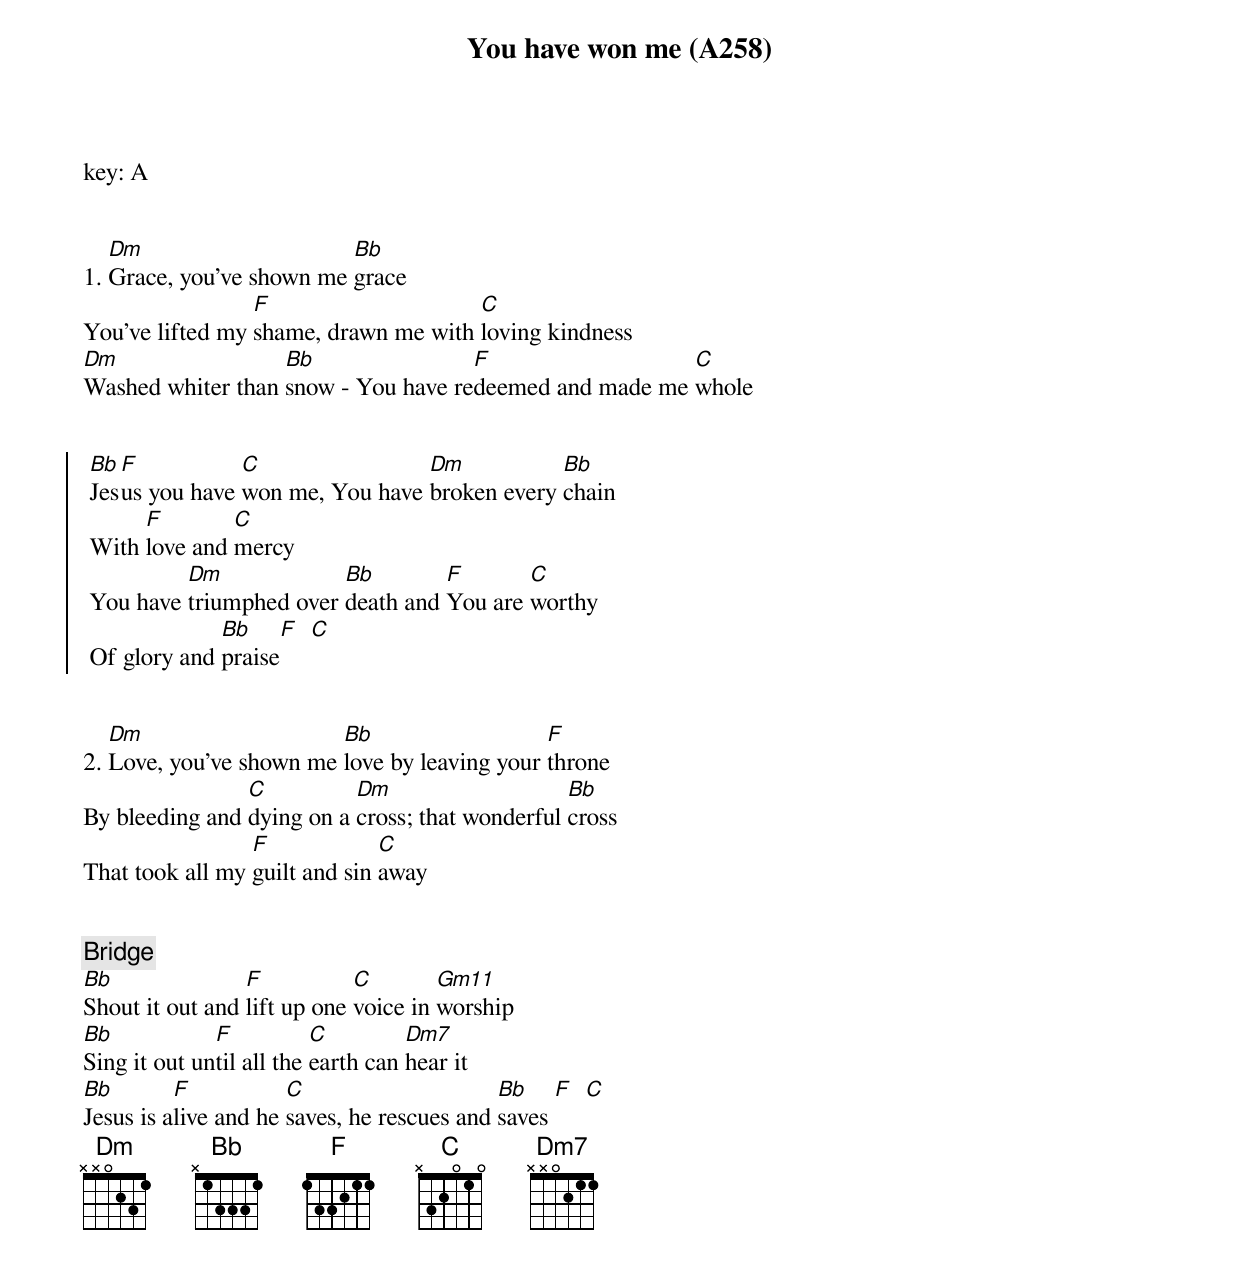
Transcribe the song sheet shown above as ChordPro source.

{title: You have won me (A258)}
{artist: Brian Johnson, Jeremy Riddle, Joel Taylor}
key: A


1. [Dm]Grace, you've shown me [Bb]grace
You've lifted my [F]shame, drawn me with [C]loving kindness
[Dm]Washed whiter than [Bb]snow - You have re[F]deemed and made me [C]whole


{soc}
 [Bb]Jes[F]us you have [C]won me, You have [Dm]broken every [Bb]chain
 With [F]love and [C]mercy
 You have [Dm]triumphed over [Bb]death and [F]You are [C]worthy
 Of glory and [Bb]praise[F]  [C]
 {eoc}


2. [Dm]Love, you've shown me [Bb]love by leaving your [F]throne
By bleeding and [C]dying on a [Dm]cross; that wonderful [Bb]cross
That took all my [F]guilt and sin [C]away


{comment: Bridge}
[Bb]Shout it out and [F]lift up one [C]voice in [Gm11]worship
[Bb]Sing it out un[F]til all the [C]earth can [Dm7]hear it
[Bb]Jesus is a[F]live and he [C]saves, he rescues and [Bb]saves [F]  [C]
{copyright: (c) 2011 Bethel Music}
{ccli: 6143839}
